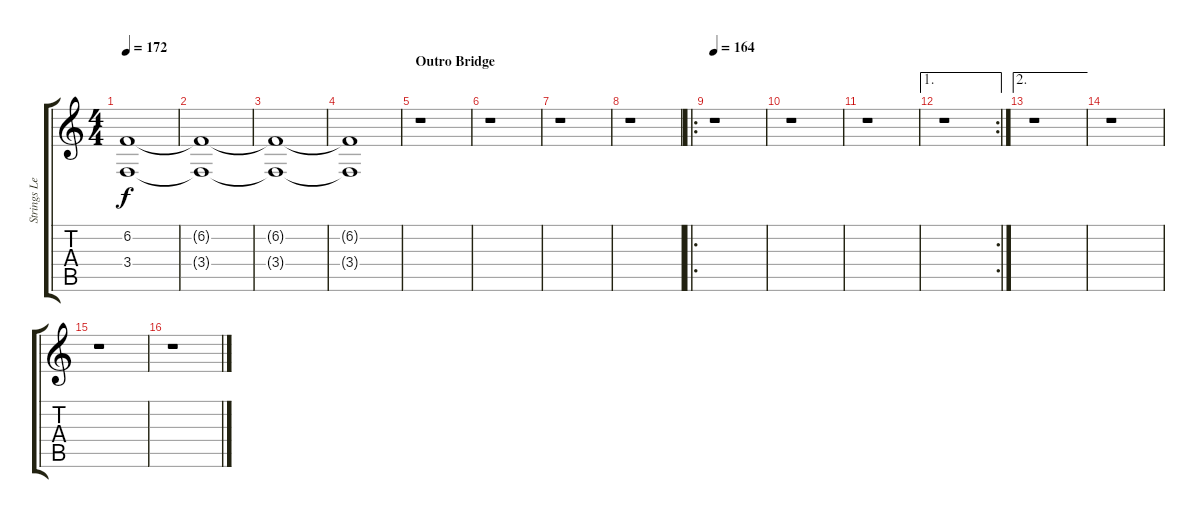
\track ("Strings Left" "Strings Le") {instrument stringensemble1}
\staff {score tabs}
\tuning (E4 B3 G3 D3 A2 E2) {hide}
\ts (4 4)
\tempo 172
\clef g2
\ks c
(6.2 3.4).1{dy f} |
(6.2{t} 3.4{t}).1 |
(6.2{t} 3.4{t}).1 |
(6.2{t} 3.4{t}).1 |
\section ("" "Outro Bridge")
r.1 |
r.1 |
r.1 |
r.1 |
\ro
\tempo 164
r.1 |
r.1 |
r.1 |
\ae 1
\rc 2
r.1 |
\ae 2
r.1 |
r.1 |
r.1 |
r.1
